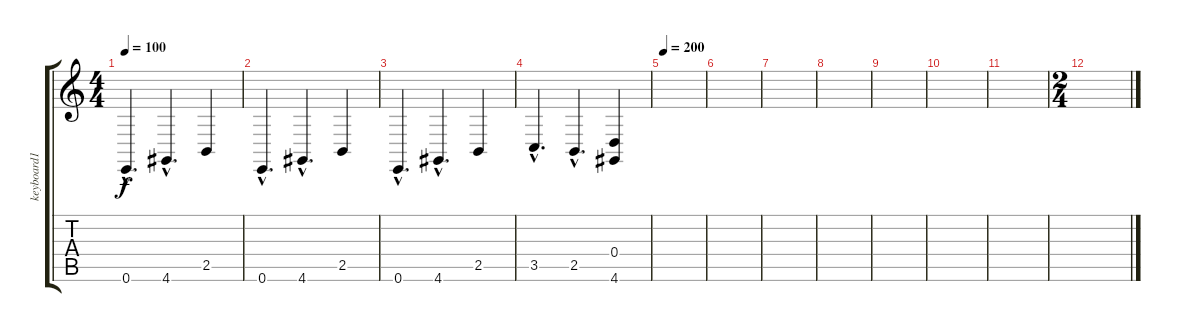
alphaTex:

\track ("keyboard1" "keyboard1") {instrument stringensemble1}
\staff {score tabs}
\tuning (E4 B3 G3 D3 A2 E2) {hide}
\ts (4 4)
\tempo 100
\clef g2
\ks c
0.6{hac}.4{d dy f} 4.6{hac}.4{d} 2.5.4 |
0.6{hac}.4{d} 4.6{hac}.4{d} 2.5.4 |
0.6{hac}.4{d} 4.6{hac}.4{d} 2.5.4 |
3.5{hac}.4{d} 2.5{hac}.4{d} (0.4 4.6).4 |
\tempo 200
|
|
|
|
|
|
|
\ts (2 4)
